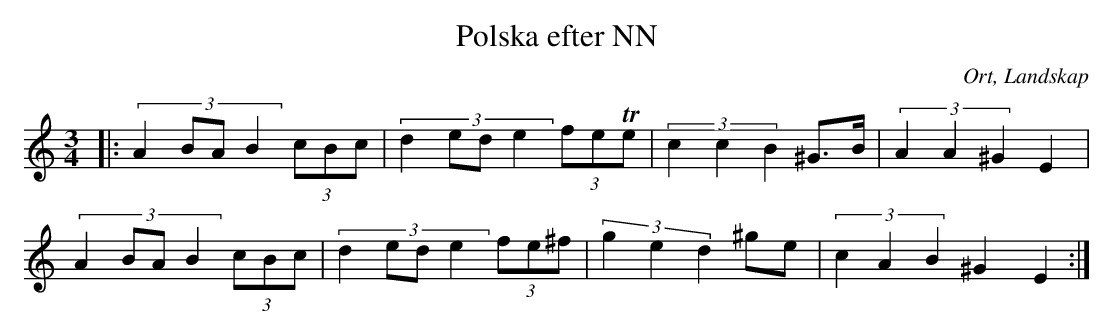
X:1
T:Polska efter NN
O:Ort, Landskap
M:3/4
L:1/8
K:C
|: (3:2:4 A2 BA B2 (3cBc| (3:2:4 d2 ed e2 (3feTe|(3:2:3 c2 c2 B2 ^G>B|(3:2:3 A2 A2 ^G2 E2|
(3:2:4 A2 BA B2 (3cBc| (3:2:4 d2 ed e2 (3fe^f|(3:2:3 g2 e2 d2 ^ge|(3:2:3 c2 A2 B2 ^G2 E2:|
